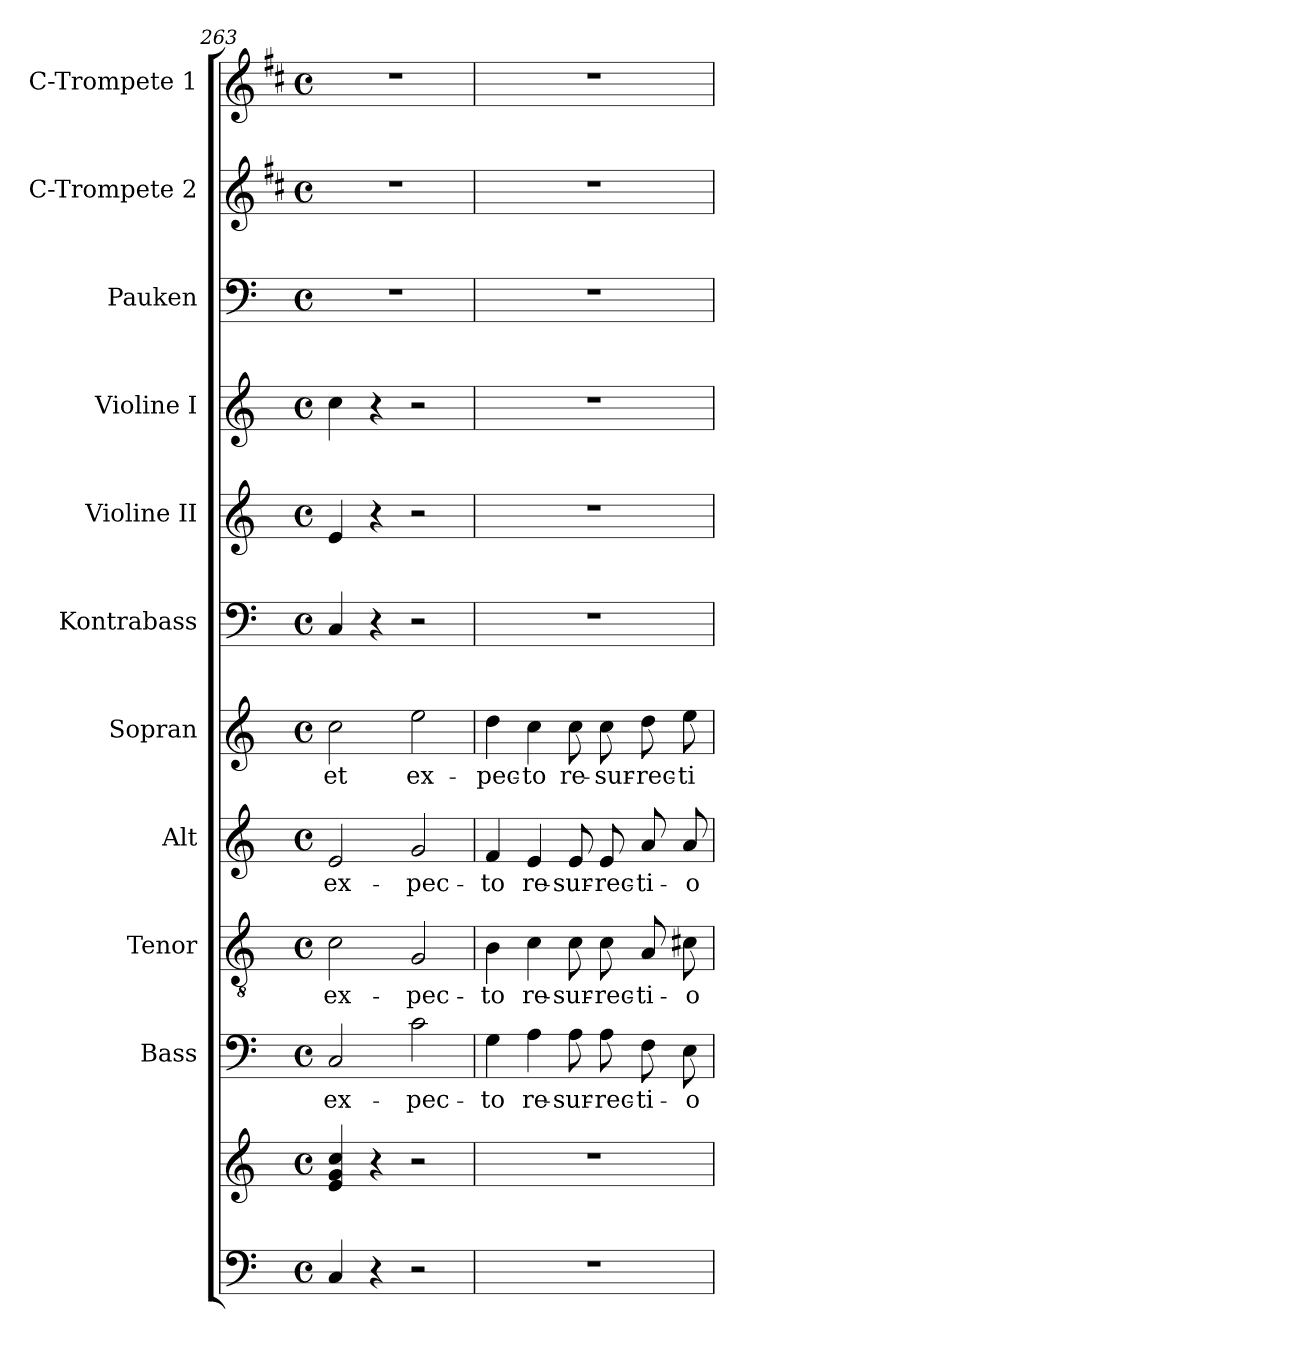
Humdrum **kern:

**kern	**kern	**kern	**text	**kern	**text	**kern	**text	**kern	**text	**kern	**kern	**kern	**kern	**kern	**kern
*part11	*part11	*part10	*part10	*part9	*part9	*part8	*part8	*part7	*part7	*part6	*part5	*part4	*part3	*part2	*part1
*staff12	*staff11	*staff10	*staff10	*staff9	*staff9	*staff8	*staff8	*staff7	*staff7	*staff6	*staff5	*staff4	*staff3	*staff2	*staff1
*	*	*I"Bass	*	*I"Tenor	*	*I"Alt	*	*I"Sopran	*	*I"Kontrabass	*I"Violine II	*I"Violine I	*I"Pauken	*I"C-Trompete 2	*I"C-Trompete 1
*	*	*I'B.	*	*I'T.	*	*I'A.	*	*I'S.	*	*I'Kb.	*I'Vl. II	*I'Vl. I	*I'Pk.	*I'C Trp. 2	*I'C Trp. 1
*clefF4	*clefG2	*clefF4	*	*clefGv2	*	*clefG2	*	*clefG2	*	*clefF4	*clefG2	*clefG2	*clefF4	*clefG2	*clefG2
*	*	*	*	*	*	*	*	*	*	*ITrd7c12	*	*	*	*ITrd1c2	*ITrd1c2
*k[]	*k[]	*k[]	*	*k[]	*	*k[]	*	*k[]	*	*k[]	*k[]	*k[]	*k[]	*k[]	*k[]
*C:	*C:	*C:	*	*C:	*	*C:	*	*C:	*	*C:	*C:	*C:	*C:	*C:	*C:
*M4/4	*M4/4	*M4/4	*	*M4/4	*	*M4/4	*	*M4/4	*	*M4/4	*M4/4	*M4/4	*M4/4	*M4/4	*M4/4
*met(c)	*met(c)	*met(c)	*	*met(c)	*	*met(c)	*	*met(c)	*	*met(c)	*met(c)	*met(c)	*met(c)	*met(c)	*met(c)
=263	=263	=263	=263	=263	=263	=263	=263	=263	=263	=263	=263	=263	=263	=263	=263
!	!	!	!LO:LY:b	!	!LO:LY:b	!	!LO:LY:b	!	!LO:LY:b	!	!	!	!	!	!
4C/	4e/ 4g/ 4cc/	2C/	ex-	2c\	ex-	2e/	ex-	2cc\	et	4CC/	4e/	4cc\	1r	1r	1r
4r	4r	.	.	.	.	.	.	.	.	4r	4r	4r	.	.	.
!	!	!	!LO:LY:b	!	!LO:LY:b	!	!LO:LY:b	!	!LO:LY:b	!	!	!	!	!	!
2r	2r	2c\	-pec-	2G/	-pec-	2g/	-pec-	2ee\	ex-	2r	2r	2r	.	.	.
=264	=264	=264	=264	=264	=264	=264	=264	=264	=264	=264	=264	=264	=264	=264	=264
!	!	!	!LO:LY:b	!	!LO:LY:b	!	!LO:LY:b	!	!LO:LY:b	!	!	!	!	!	!
1r	1r	4G\	-to	4B\	-to	4f/	-to	4dd\	-pec-	1r	1r	1r	1r	1r	1r
!	!	!	!LO:LY:b	!	!LO:LY:b	!	!LO:LY:b	!	!LO:LY:b	!	!	!	!	!	!
.	.	4A\	re-	4c\	re-	4e/	re-	4cc\	-to	.	.	.	.	.	.
!	!	!	!LO:LY:b	!	!LO:LY:b	!	!LO:LY:b	!	!LO:LY:b	!	!	!	!	!	!
.	.	8A\	-sur-	8c\	-sur-	8e/	-sur-	8cc\	re-	.	.	.	.	.	.
!	!	!	!LO:LY:b	!	!LO:LY:b	!	!LO:LY:b	!	!LO:LY:b	!	!	!	!	!	!
.	.	8A\	-rec-	8c\	-rec-	8e/	-rec-	8cc\	-sur-	.	.	.	.	.	.
!	!	!	!LO:LY:b	!	!LO:LY:b	!	!LO:LY:b	!	!LO:LY:b	!	!	!	!	!	!
.	.	8F\	-ti-	8A/	-ti-	8a/	-ti-	8dd\	-rec-	.	.	.	.	.	.
!	!	!	!LO:LY:b	!	!LO:LY:b	!	!LO:LY:b	!	!LO:LY:b	!	!	!	!	!	!
.	.	8E\	-o-	8c#X\	-o-	8a/	-o-	8ee\	-ti-	.	.	.	.	.	.
=	=	=	=	=	=	=	=	=	=	=	=	=	=	=	=
*-	*-	*-	*-	*-	*-	*-	*-	*-	*-	*-	*-	*-	*-	*-	*-
